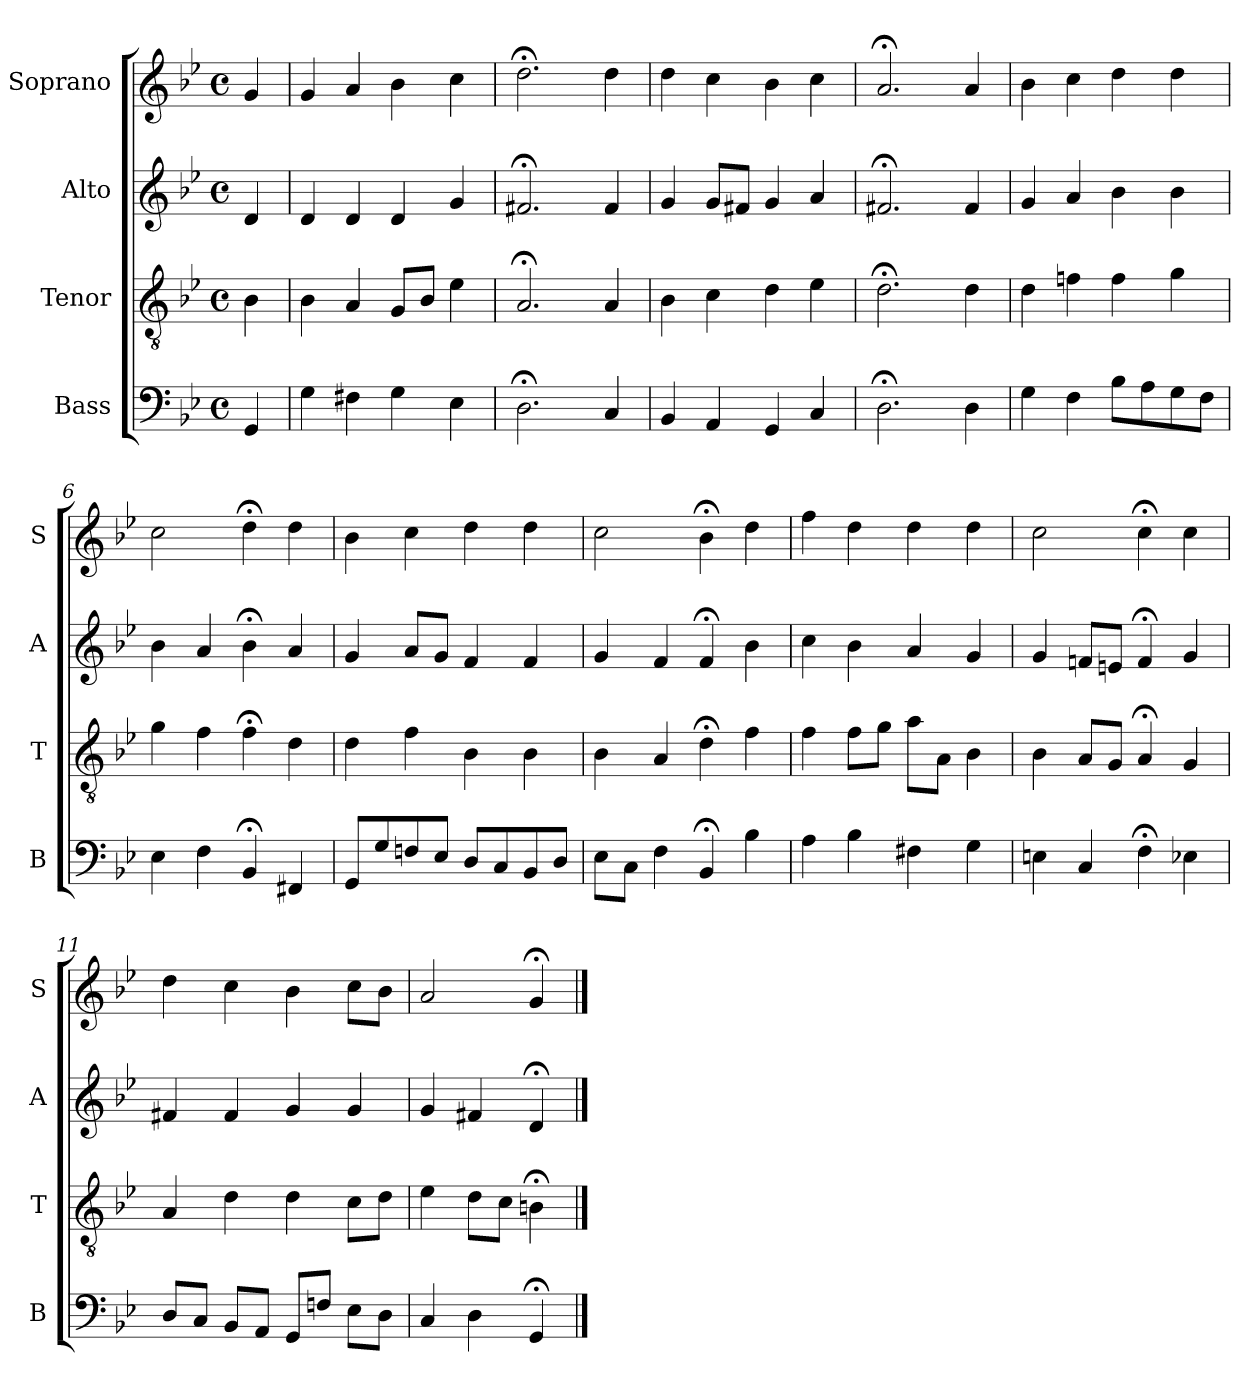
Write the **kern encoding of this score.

**kern	**kern	**kern	**kern
*part4	*part3	*part2	*part1
*staff4	*staff3	*staff2	*staff1
*I"Bass	*I"Tenor	*I"Alto	*I"Soprano
*I'B	*I'T	*I'A	*I'S
*clefF4	*clefGv2	*clefG2	*clefG2
*k[b-e-]	*k[b-e-]	*k[b-e-]	*k[b-e-]
*g:	*g:	*g:	*g:
*M4/4	*M4/4	*M4/4	*M4/4
*met(c)	*met(c)	*met(c)	*met(c)
*MM100	*MM100	*MM100	*MM100
=	=	=	=
4GG	4B-	4d	4g
=1	=1	=1	=1
4G	4B-	4d	4g
4F#X	4A	4d	4a
4G	8GL	4d	4b-
.	8B-J	.	.
4E-	4e-	4g	4cc
=2	=2	=2	=2
2.D;<	2.A;<	2.f#X;<	2.dd;<
4Ci	4Ai	4f#i	4ddi
=3	=3	=3	=3
4BB-	4B-	4g	4dd
4AA	4c	8gL	4cc
.	.	8f#XJ	.
4GG	4d	4g	4b-
4C	4e-	4a	4cc
=4	=4	=4	=4
2.D;<	2.d;<	2.f#X;<	2.a;<
4D	4d	4f#	4a
=5	=5	=5	=5
4G	4d	4g	4b-
4F	4fn	4a	4cc
8B-L	4f	4b-	4dd
8A	.	.	.
8G	4g	4b-	4dd
8FJ	.	.	.
=6	=6	=6	=6
4E-	4g	4b-	2cc
4F	4f	4a	.
4BB-;<	4f;<	4b-;<	4dd;<
4FF#X	4d	4a	4dd
=7	=7	=7	=7
8GGL	4d	4g	4b-
8G	.	.	.
8Fn	4f	8aL	4cc
8E-J	.	8gJ	.
8DL	4B-	4f	4dd
8C	.	.	.
8BB-	4B-	4f	4dd
8DJ	.	.	.
=8	=8	=8	=8
8E-L	4B-	4g	2cc
8CJ	.	.	.
4F	4A	4f	.
4BB-;<	4d;<	4f;<	4b-;<
4B-	4f	4b-	4dd
=9	=9	=9	=9
4A	4f	4cc	4ff
4B-	8fL	4b-	4dd
.	8gJ	.	.
4F#X	8aL	4a	4dd
.	8AJ	.	.
4G	4B-	4g	4dd
=10	=10	=10	=10
4En	4B-	4g	2cc
4C	8AL	8fnL	.
.	8GJ	8enJ	.
4F;<	4A;<	4f;<	4cc;<
4E-X	4G	4g	4cc
=11	=11	=11	=11
8DL	4A	4f#X	4dd
8CJ	.	.	.
8BB-L	4d	4f#	4cc
8AAJ	.	.	.
8GGL	4d	4g	4b-
8FnJ	.	.	.
8E-L	8cL	4g	8ccL
8DJ	8dJ	.	8b-J
=12	=12	=12	=12
4C	4e-	4g	2a
4D	8dL	4f#X	.
.	8cJ	.	.
4GG;<	4Bn;<	4d;<	4g;<
==	==	==	==
*-	*-	*-	*-
